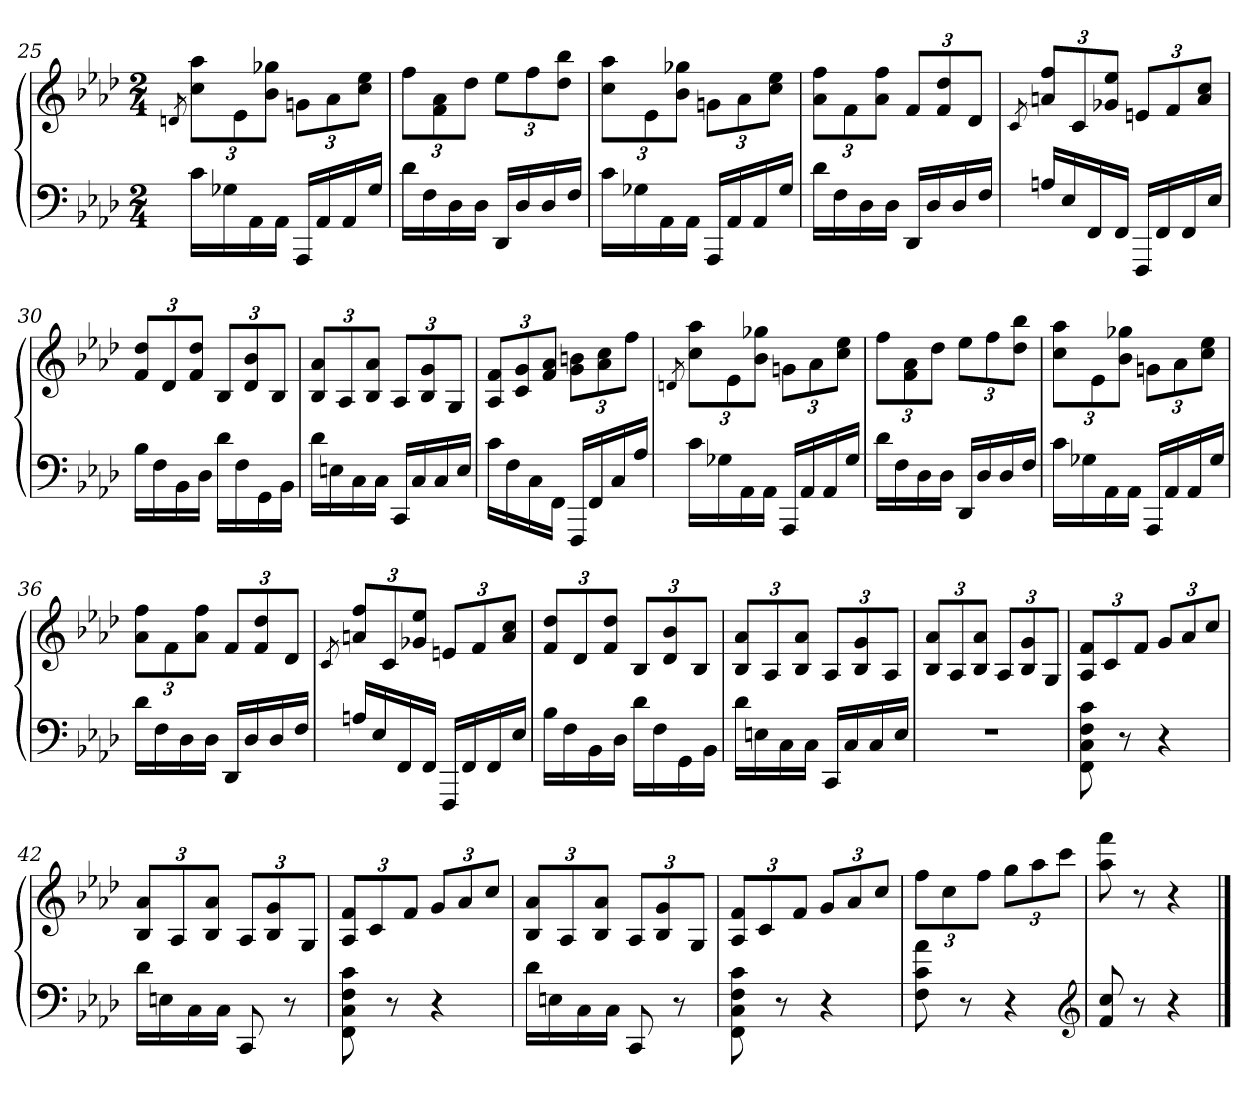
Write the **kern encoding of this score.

**kern	**kern
*part1	*part1
*staff2	*staff1
*clefF4	*clefG2
*k[b-e-a-d-]	*k[b-e-a-d-]
*f:	*f:
*M2/4	*M2/4
=25	=25
.	8qdn/
16cLL	12cc 12aa-L
16G-X	.
.	12e-
16AA-	.
.	12b- 12gg-XJ
16AA-JJ	.
16AAA-LL	12gnL
16AA-	.
.	12a-
16AA-	.
.	12cc 12ee-J
16G-JJ	.
=26	=26
16d-LL	12ffL
16F	.
.	12f 12a-
16D-	.
.	12dd-J
16D-JJ	.
16DD-LL	12ee-L
16D-	.
.	12ff
16D-	.
.	12dd- 12bb-J
16FJJ	.
=27	=27
16cLL	12cc 12aa-L
16G-X	.
.	12e-
16AA-	.
.	12b- 12gg-XJ
16AA-JJ	.
16AAA-LL	12gnL
16AA-	.
.	12a-
16AA-	.
.	12cc 12ee-J
16G-JJ	.
=28	=28
16d-LL	12a- 12ffL
16F	.
.	12f
16D-	.
.	12a- 12ffJ
16D-JJ	.
16DD-LL	12fL
16D-	.
.	12f 12dd-
16D-	.
.	12d-J
16FJJ	.
=29	=29
.	8qc/
16AnLL	12an 12ffL
16E-	.
.	12c
16FF	.
.	12g-X 12ee-J
16FFJJ	.
16FFFLL	12enL
16FF	.
.	12f
16FF	.
.	12a 12ccJ
16E-JJ	.
=30	=30
16B-LL	12f 12dd-L
16F	.
.	12d-
16BB-	.
.	12f 12dd-J
16D-JJ	.
16d-LL	12B-L
16F	.
.	12d- 12b-
16GG	.
.	12B-J
16BB-JJ	.
=31	=31
16d-LL	12B- 12a-L
16En	.
.	12A-
16C	.
.	12B- 12a-J
16CJJ	.
16CCLL	12A-L
16C	.
.	12B- 12g
16C	.
.	12GJ
16EJJ	.
=32	=32
16cLL	12A- 12fL
16F	.
.	12c 12g
16C	.
.	12f 12a-J
16FFJJ	.
16FFFLL	12g 12bnL
16FF	.
.	12a- 12cc
16C	.
.	12ffJ
16A-JJ	.
=33	=33
.	8qdn/
16cLL	12cc 12aa-L
16G-X	.
.	12e-
16AA-	.
.	12b- 12gg-XJ
16AA-JJ	.
16AAA-LL	12gnL
16AA-	.
.	12a-
16AA-	.
.	12cc 12ee-J
16G-JJ	.
=34	=34
16d-LL	12ffL
16F	.
.	12f 12a-
16D-	.
.	12dd-J
16D-JJ	.
16DD-LL	12ee-L
16D-	.
.	12ff
16D-	.
.	12dd- 12bb-J
16FJJ	.
=35	=35
16cLL	12cc 12aa-L
16G-X	.
.	12e-
16AA-	.
.	12b- 12gg-XJ
16AA-JJ	.
16AAA-LL	12gnL
16AA-	.
.	12a-
16AA-	.
.	12cc 12ee-J
16G-JJ	.
=36	=36
16d-LL	12a- 12ffL
16F	.
.	12f
16D-	.
.	12a- 12ffJ
16D-JJ	.
16DD-LL	12fL
16D-	.
.	12f 12dd-
16D-	.
.	12d-J
16FJJ	.
=37	=37
.	8qc/
16AnLL	12an 12ffL
16E-	.
.	12c
16FF	.
.	12g-X 12ee-J
16FFJJ	.
16FFFLL	12enL
16FF	.
.	12f
16FF	.
.	12a 12ccJ
16E-JJ	.
=38	=38
16B-LL	12f 12dd-L
16F	.
.	12d-
16BB-	.
.	12f 12dd-J
16D-JJ	.
16d-LL	12B-L
16F	.
.	12d- 12b-
16GG	.
.	12B-J
16BB-JJ	.
=39	=39
16d-LL	12B- 12a-L
16En	.
.	12A-
16C	.
.	12B- 12a-J
16CJJ	.
16CCLL	12A-L
16C	.
.	12B- 12g
16C	.
.	12A-J
16EJJ	.
=40	=40
2r	12B- 12a-L
.	12A-
.	12B- 12a-J
.	12A-L
.	12B- 12g
.	12GJ
=41	=41
8FF 8C 8F 8c	12A- 12fL
.	12c
8r	.
.	12fJ
4r	12gL
.	12a-
.	12ccJ
=42	=42
16d-LL	12B- 12a-L
16En	.
.	12A-
16C	.
.	12B- 12a-J
16CJJ	.
8CC	12A-L
.	12B- 12g
8r	.
.	12GJ
=43	=43
8FF 8C 8F 8c	12A- 12fL
.	12c
8r	.
.	12fJ
4r	12gL
.	12a-
.	12ccJ
=44	=44
16d-LL	12B- 12a-L
16En	.
.	12A-
16C	.
.	12B- 12a-J
16CJJ	.
8CC	12A-L
.	12B- 12g
8r	.
.	12GJ
=45	=45
8FF 8C 8F 8c	12A- 12fL
.	12c
8r	.
.	12fJ
4r	12gL
.	12a-
.	12ccJ
=46	=46
8F 8c 8a-	12ffL
.	12cc
8r	.
.	12ffJ
4r	12ggL
.	12aa-
.	12cccJ
*clefG2	*
=47	=47
8f 8cc	8aa- 8fff
8r	8r
4r	4r
==	==
*-	*-
